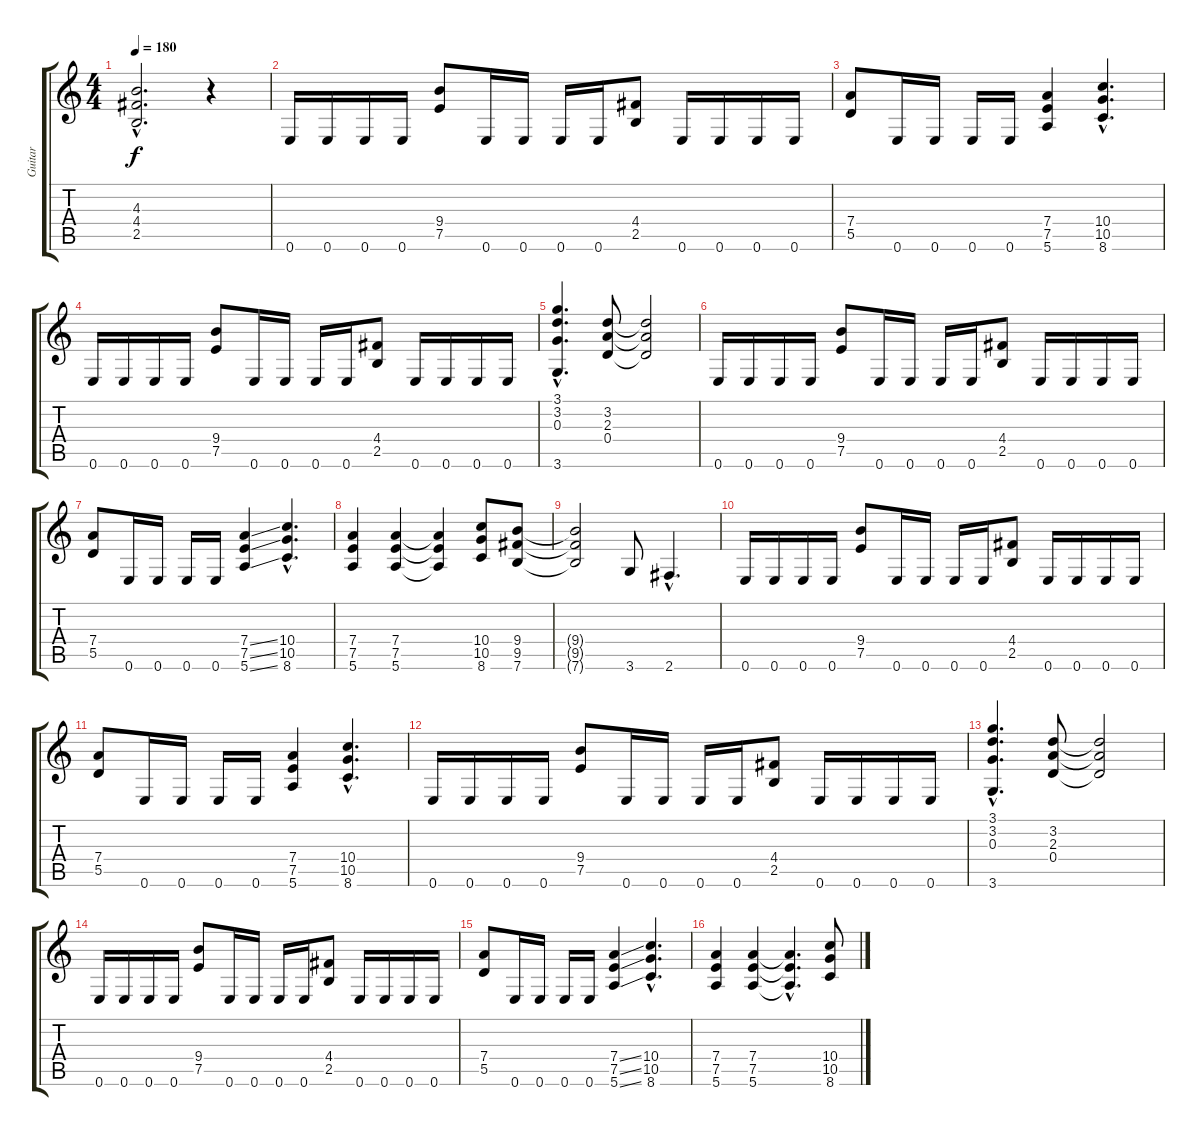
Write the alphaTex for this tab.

\track ("Guitar" "Guitar") {instrument overdrivenguitar}
\staff {score tabs}
\tuning (E4 B3 G3 D3 A2 E2) {hide}
\ts (4 4)
\tempo 180
\clef g2
\ks c
(4.3{hac t} 4.4{hac t} 2.5{hac t}).2{d dy f} r.4 |
0.6.16 0.6.16 0.6.16 0.6.16 (9.4 7.5).8 0.6.16 0.6.16 0.6.16 0.6.16 (4.4 2.5).8 0.6.16 0.6.16 0.6.16 0.6.16 |
(7.4 5.5).8 0.6.16 0.6.16 0.6.16 0.6.16 (7.4 7.5 5.6).4 (10.4{hac} 10.5{hac} 8.6{hac}).4{d} |
0.6.16 0.6.16 0.6.16 0.6.16 (9.4 7.5).8 0.6.16 0.6.16 0.6.16 0.6.16 (4.4 2.5).8 0.6.16 0.6.16 0.6.16 0.6.16 |
(3.1{hac} 3.2{hac} 0.3{hac} 3.6{hac}).4{d} (3.2 2.3 0.4).8 (3.2{t} 2.3{t} 0.4{t}).2 |
0.6.16 0.6.16 0.6.16 0.6.16 (9.4 7.5).8 0.6.16 0.6.16 0.6.16 0.6.16 (4.4 2.5).8 0.6.16 0.6.16 0.6.16 0.6.16 |
(7.4 5.5).8 0.6.16 0.6.16 0.6.16 0.6.16 (7.4{ss} 7.5{ss} 5.6{ss}).4 (10.4{hac} 10.5{hac} 8.6{hac}).4{d} |
(7.4 7.5 5.6).4 (7.4 7.5 5.6).4 (7.4{t} 7.5{t} 5.6{t}).4 (10.4 10.5 8.6).8 (9.4 9.5 7.6).8 |
(9.4{t} 9.5{t} 7.6{t}).2 3.6.8 2.6{hac}.4{d} |
0.6.16 0.6.16 0.6.16 0.6.16 (9.4 7.5).8 0.6.16 0.6.16 0.6.16 0.6.16 (4.4 2.5).8 0.6.16 0.6.16 0.6.16 0.6.16 |
(7.4 5.5).8 0.6.16 0.6.16 0.6.16 0.6.16 (7.4 7.5 5.6).4 (10.4{hac} 10.5{hac} 8.6{hac}).4{d} |
0.6.16 0.6.16 0.6.16 0.6.16 (9.4 7.5).8 0.6.16 0.6.16 0.6.16 0.6.16 (4.4 2.5).8 0.6.16 0.6.16 0.6.16 0.6.16 |
(3.1{hac} 3.2{hac} 0.3{hac} 3.6{hac}).4{d} (3.2 2.3 0.4).8 (3.2{t} 2.3{t} 0.4{t}).2 |
0.6.16 0.6.16 0.6.16 0.6.16 (9.4 7.5).8 0.6.16 0.6.16 0.6.16 0.6.16 (4.4 2.5).8 0.6.16 0.6.16 0.6.16 0.6.16 |
(7.4 5.5).8 0.6.16 0.6.16 0.6.16 0.6.16 (7.4{ss} 7.5{ss} 5.6{ss}).4 (10.4{hac} 10.5{hac} 8.6{hac}).4{d} |
(7.4 7.5 5.6).4 (7.4 7.5 5.6).4 (7.4{hac t} 7.5{hac t} 5.6{hac t}).4{d} (10.4 10.5 8.6).8
